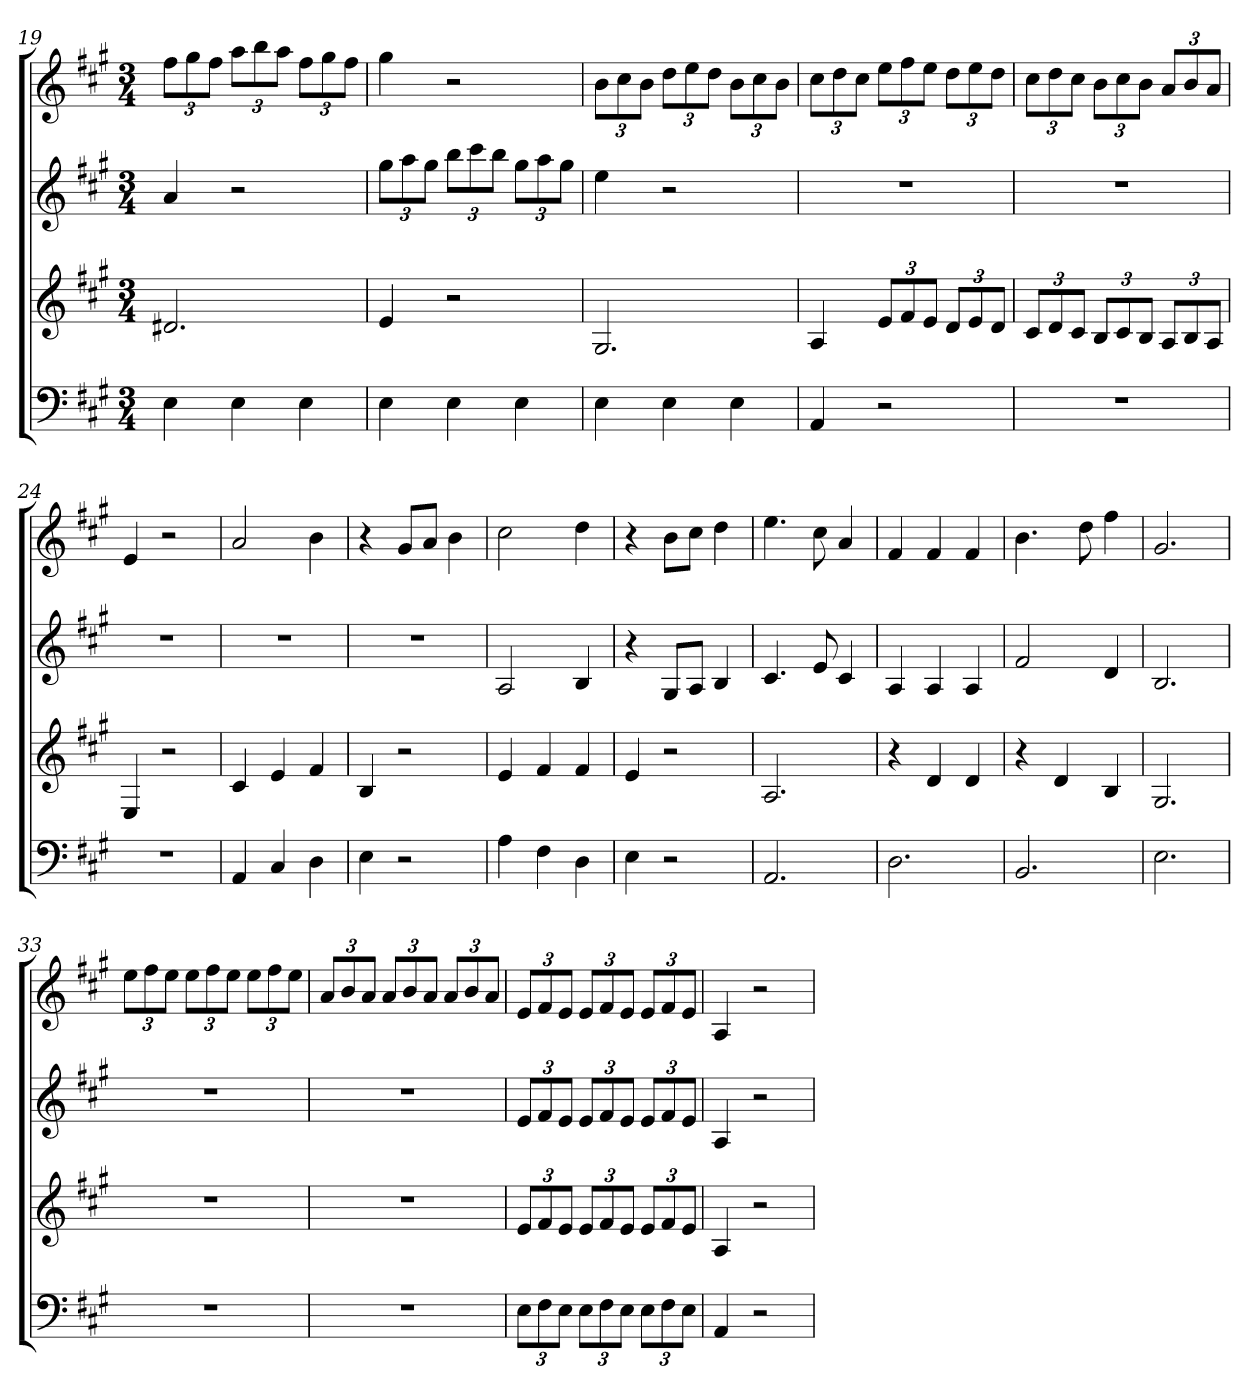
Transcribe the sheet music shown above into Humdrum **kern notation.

**kern	**kern	**kern	**kern
*part4	*part3	*part2	*part1
*staff4	*staff3	*staff2	*staff1
*k[f#c#g#]	*k[f#c#g#]	*k[f#c#g#]	*k[f#c#g#]
*A:	*A:	*A:	*A:
*M3/4	*M3/4	*M3/4	*M3/4
=19	=19	=19	=19
4E	2.d#X	4a	12ff#L
.	.	.	12gg#
.	.	.	12ff#J
4E	.	2r	12aaL
.	.	.	12bb
.	.	.	12aaJ
4E	.	.	12ff#L
.	.	.	12gg#
.	.	.	12ff#J
=20	=20	=20	=20
4E	4e	12gg#L	4gg#
.	.	12aa	.
.	.	12gg#J	.
4E	2r	12bbL	2r
.	.	12ccc#	.
.	.	12bbJ	.
4E	.	12gg#L	.
.	.	12aa	.
.	.	12gg#J	.
=21	=21	=21	=21
4E	2.G#	4ee	12bL
.	.	.	12cc#
.	.	.	12bJ
4E	.	2r	12ddL
.	.	.	12ee
.	.	.	12ddJ
4E	.	.	12bL
.	.	.	12cc#
.	.	.	12bJ
=22	=22	=22	=22
4AA	4A	2.r	12cc#L
.	.	.	12dd
.	.	.	12cc#J
2r	12eL	.	12eeL
.	12f#	.	12ff#
.	12eJ	.	12eeJ
.	12dL	.	12ddL
.	12e	.	12ee
.	12dJ	.	12ddJ
=23	=23	=23	=23
2.r	12c#L	2.r	12cc#L
.	12d	.	12dd
.	12c#J	.	12cc#J
.	12BL	.	12bL
.	12c#	.	12cc#
.	12BJ	.	12bJ
.	12AL	.	12aL
.	12B	.	12b
.	12AJ	.	12aJ
=24	=24	=24	=24
2.r	4E	2.r	4e
.	2r	.	2r
=25	=25	=25	=25
4AA	4c#	2.r	2a
4C#	4e	.	.
4D	4f#	.	4b
=26	=26	=26	=26
4E	4B	2.r	4r
2r	2r	.	8g#L
.	.	.	8aJ
.	.	.	4b
=27	=27	=27	=27
4A	4e	2A	2cc#
4F#	4f#	.	.
4D	4f#	4B	4dd
=28	=28	=28	=28
4E	4e	4r	4r
2r	2r	8G#L	8bL
.	.	8AJ	8cc#J
.	.	4B	4dd
=29	=29	=29	=29
2.AA	2.A	4.c#	4.ee
.	.	8e	8cc#
.	.	4c#	4a
=30	=30	=30	=30
2.D	4r	4A	4f#
.	4d	4A	4f#
.	4d	4A	4f#
=31	=31	=31	=31
2.BB	4r	2f#	4.b
.	4d	.	.
.	.	.	8dd
.	4B	4d	4ff#
=32	=32	=32	=32
2.E	2.G#	2.B	2.g#
=33	=33	=33	=33
2.r	2.r	2.r	12eeL
.	.	.	12ff#
.	.	.	12eeJ
.	.	.	12eeL
.	.	.	12ff#
.	.	.	12eeJ
.	.	.	12eeL
.	.	.	12ff#
.	.	.	12eeJ
=34	=34	=34	=34
2.r	2.r	2.r	12aL
.	.	.	12b
.	.	.	12aJ
.	.	.	12aL
.	.	.	12b
.	.	.	12aJ
.	.	.	12aL
.	.	.	12b
.	.	.	12aJ
=35	=35	=35	=35
12EL	12eL	12eL	12eL
12F#	12f#	12f#	12f#
12EJ	12eJ	12eJ	12eJ
12EL	12eL	12eL	12eL
12F#	12f#	12f#	12f#
12EJ	12eJ	12eJ	12eJ
12EL	12eL	12eL	12eL
12F#	12f#	12f#	12f#
12EJ	12eJ	12eJ	12eJ
=36	=36	=36	=36
4AA	4A	4A	4A
2r	2r	2r	2r
=	=	=	=
*-	*-	*-	*-
